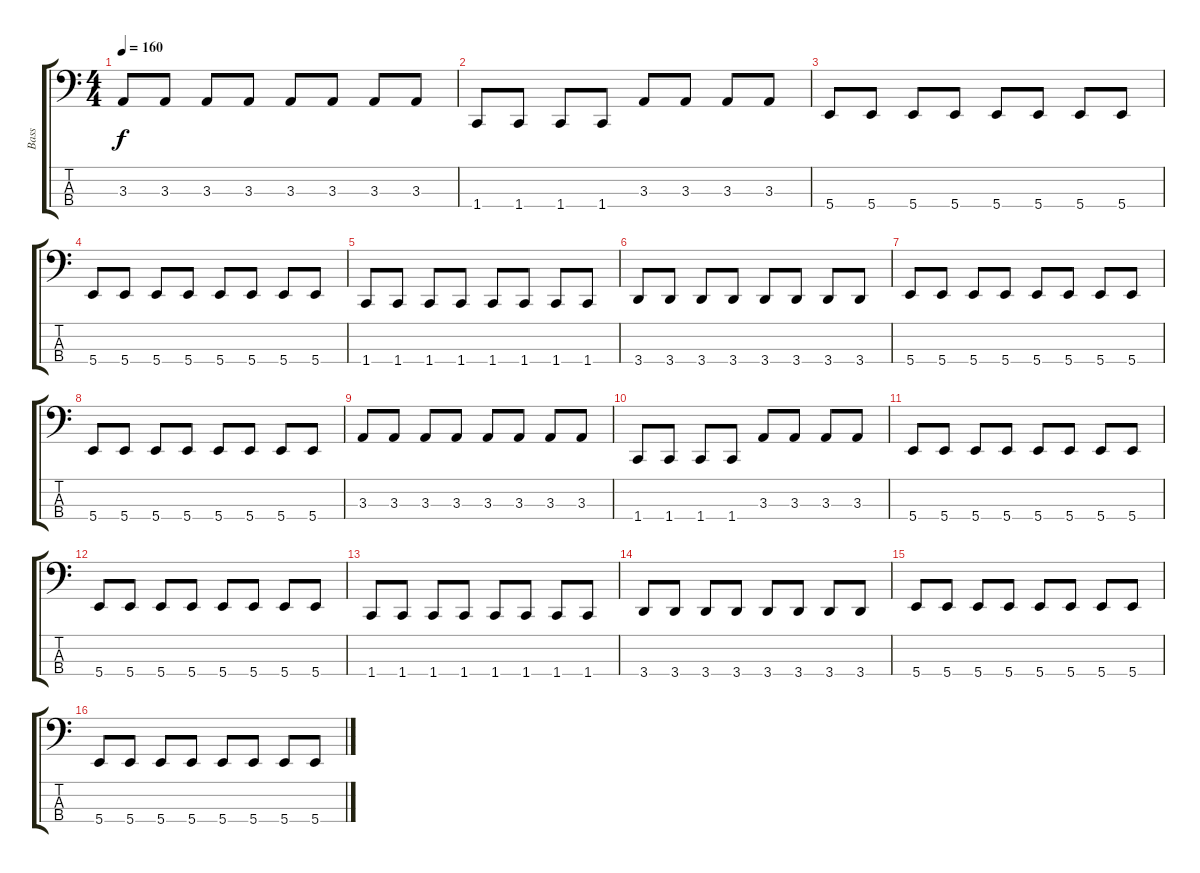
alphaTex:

\track ("Bass" "Bass") {instrument electricbassfinger}
\staff {score tabs}
\tuning (E2 B1 Gb1 B0) {hide}
\ts (4 4)
\tempo 160
\clef f4
\ks c
3.3.8{dy f} 3.3.8 3.3.8 3.3.8 3.3.8 3.3.8 3.3.8 3.3.8 |
1.4.8 1.4.8 1.4.8 1.4.8 3.3.8 3.3.8 3.3.8 3.3.8 |
5.4.8 5.4.8 5.4.8 5.4.8 5.4.8 5.4.8 5.4.8 5.4.8 |
5.4.8 5.4.8 5.4.8 5.4.8 5.4.8 5.4.8 5.4.8 5.4.8 |
1.4.8 1.4.8 1.4.8 1.4.8 1.4.8 1.4.8 1.4.8 1.4.8 |
3.4.8 3.4.8 3.4.8 3.4.8 3.4.8 3.4.8 3.4.8 3.4.8 |
5.4.8 5.4.8 5.4.8 5.4.8 5.4.8 5.4.8 5.4.8 5.4.8 |
5.4.8 5.4.8 5.4.8 5.4.8 5.4.8 5.4.8 5.4.8 5.4.8 |
3.3.8 3.3.8 3.3.8 3.3.8 3.3.8 3.3.8 3.3.8 3.3.8 |
1.4.8 1.4.8 1.4.8 1.4.8 3.3.8 3.3.8 3.3.8 3.3.8 |
5.4.8 5.4.8 5.4.8 5.4.8 5.4.8 5.4.8 5.4.8 5.4.8 |
5.4.8 5.4.8 5.4.8 5.4.8 5.4.8 5.4.8 5.4.8 5.4.8 |
1.4.8 1.4.8 1.4.8 1.4.8 1.4.8 1.4.8 1.4.8 1.4.8 |
3.4.8 3.4.8 3.4.8 3.4.8 3.4.8 3.4.8 3.4.8 3.4.8 |
5.4.8 5.4.8 5.4.8 5.4.8 5.4.8 5.4.8 5.4.8 5.4.8 |
5.4.8 5.4.8 5.4.8 5.4.8 5.4.8 5.4.8 5.4.8 5.4.8
